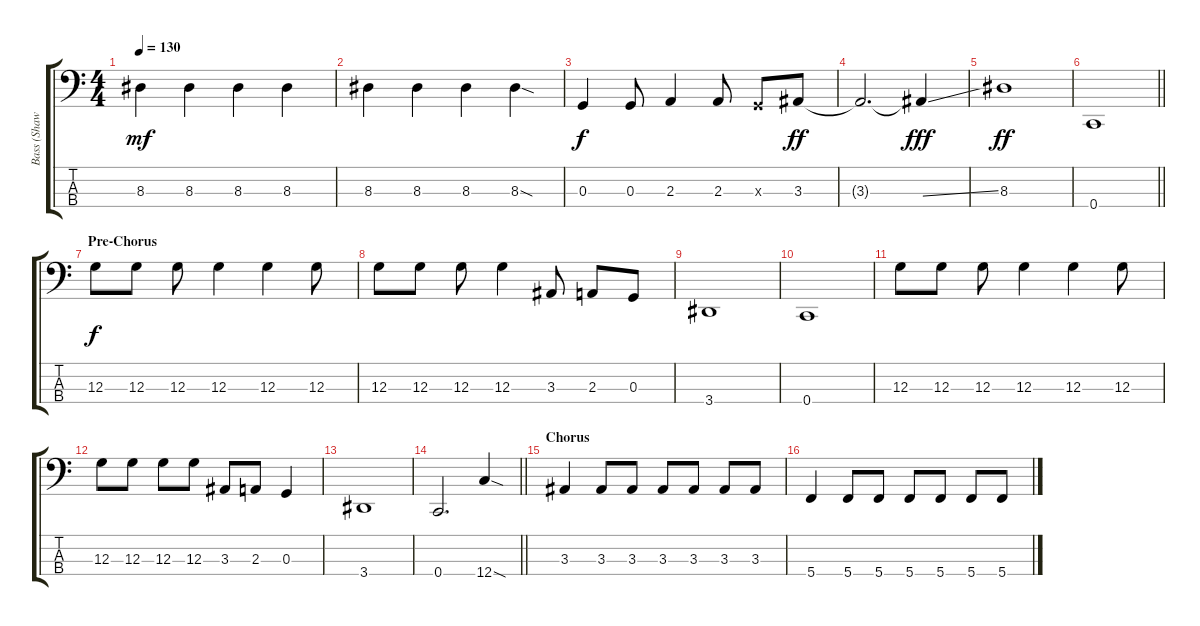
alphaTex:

\track ("Bass (Shaw Economaki)" "Bass (Shaw") {instrument electricbassfinger}
\staff {score tabs}
\tuning (F2 C2 G1 C1) {hide}
\ts (4 4)
\tempo 130
\clef f4
\ks c
8.3.4{dy mf} 8.3.4 8.3.4 8.3.4 |
8.3.4 8.3.4 8.3.4 8.3{sod}.4 |
0.3.4{dy f instrument electricbasspick} 0.3.8 2.3.4 2.3.8 0.3{x}.8 3.3.8{dy ff} |
3.3{t}.2{d} 3.3{ss t}.4{dy fff} |
8.3.1{dy ff} |
\barLineRight lightlight
0.4.1 |
\section ("" "Pre-Chorus")
12.3.8{dy f} 12.3.8 12.3.8 12.3.4 12.3.4 12.3.8 |
12.3.8 12.3.8 12.3.8 12.3.4 3.3.8 2.3.8 0.3.8 |
3.4.1 |
0.4.1 |
12.3.8 12.3.8 12.3.8 12.3.4 12.3.4 12.3.8 |
12.3.8 12.3.8 12.3.8 12.3.8 3.3.8 2.3.8 0.3.4 |
3.4.1 |
\barLineRight lightlight
0.4.2{d} 12.4{sod}.4 |
\section ("" "Chorus")
3.3.4 3.3.8 3.3.8 3.3.8 3.3.8 3.3.8 3.3.8 |
5.4.4 5.4.8 5.4.8 5.4.8 5.4.8 5.4.8 5.4.8
